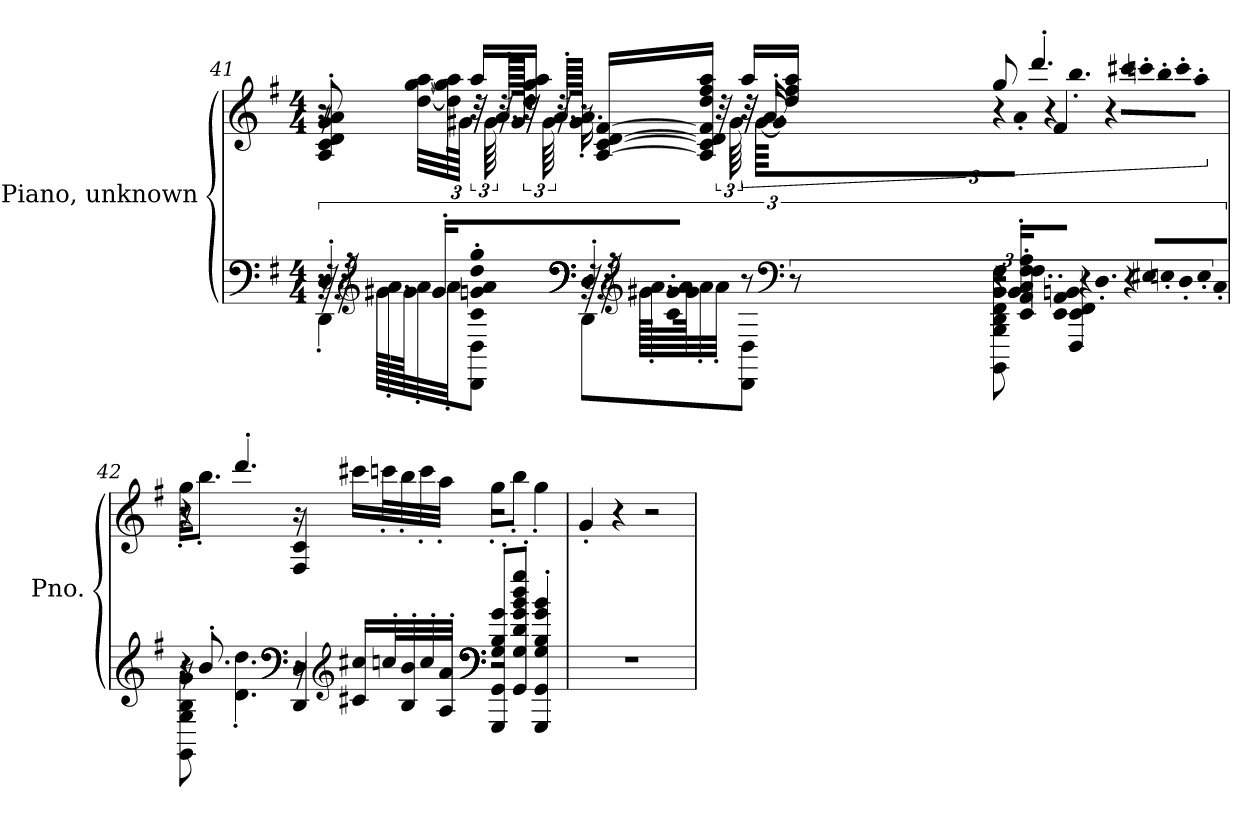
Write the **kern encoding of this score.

**kern	**kern
*part1	*part1
*staff2	*staff1
*I"Piano, unknown	*
*I'Pno.	*
!!LO:PB:g=z
*clefF4	*clefG2
*k[f#]	*k[f#]
*M4/4	*M4/4
=41	=41
*^	*^
*	*^	*	*^
*	*	*^	*	*	*
12r	64r	4D'/	4DD'\	8r	16r	8A/' 8c/' 8d/' 8g/' 8a/'
.	128r	.	.	.	.	.
*clefG2	*	*	*	*	*	*
.	128g#X\KLLLL	.	.	.	.	.
.	64.a'\	.	.	.	.	.
.	128g#\JK	.	.	.	.	.
.	32a'\	.	.	.	[32dd\ [32gg\ [32aa\LLL	.
24g#'/LL	.	.	.	.	.	.
*	*	*	*	*	*Xbrackettup	*
.	32a'\JJ	.	.	.	48dd\] 48gg\] 48aa\]	.
.	.	.	.	.	96g#X\JJJk	.
*	*	*	*	*	*brackettup	*
16c/' 16gn/' 16a/' 16dd/' 16gg/'	8DD\ 8D\J	.	.	16aa/LL	48r	32r
.	.	.	.	.	96g#\	.
.	.	.	.	.	32r	64.a'/LLLL
.	.	.	.	.	.	128g#/JJJJk
16c/' 16g/' 16a/'JJ	.	.	.	16dd/ 16gg/ 16aa/JJ	48r	32r
.	.	.	.	.	96g#\	.
.	.	.	.	.	32r	64.a'/LLLL
.	.	.	.	.	.	128g#/JJJJk
*clefF4	*	*	*	*	*	*
12r	64r	4D'/	8DD\L	8r	16.a'\	[16A/ [16c/ [16d/ [16f#/LL
.	128r	.	.	.	.	.
*clefG2	*	*	*	*	*	*
.	128g#X\KLLLL	.	.	.	.	.
.	64.a'\	.	.	.	.	.
.	128g#\JK	.	.	.	.	.
.	32a'\	.	.	.	.	16A/] 16c/] 16d/] 16f#/] 16dd/ 16ff#/ 16aa/JJ
24g#'/LL	.	.	.	.	.	.
.	32a'\JJJ	.	.	.	48r	.
.	.	.	.	.	96g#\	.
16c/' 16f#/' 16a/' 16dd/' 16ff#/'	8r	.	8DD\ 8D\J	16aa/LL	48r	32r
.	.	.	.	.	[96g#\KKLL	.
.	.	.	.	.	16g#\]	16.a'/
16c/' 16f#/' 16gn/'JJ	.	.	.	16dd/ 16ff#/ 16aa/JJ	.	.
.	.	.	.	.	32a'\JJk	.
16r	8GG\ 8G\ 8B\ 8d\ 8g\ 8dd\	4r	2r	8gg/	16r	4r
8.b'/	.	.	.	.	8.bb'\	.
.	4.dd'\	.	.	4.ddd'/	.	.
16r	.	4D/ 4c/ 4d/	.	.	16r	4f#/
16cc#X/LL	.	.	.	.	16ccc#X\LL	.
32ccn'/L	.	.	.	.	32cccn'\L	.
32b'/	.	.	.	.	32bb'\	.
32cc'/	.	.	.	.	32ccc'\	.
32a'/JJJ	.	.	.	.	32aa'\JJJ	.
*	*	*v	*v	*	*	*
!!LO:LB:g=z	!!	!!
=42	=42	=42	=42	=42	=42
16r	8GG\ 8G\ 8B\ 8g\	4r	8r	16gg'\KL	4r
8.b'/	.	.	.	8.bb'\J	.
.	4.d\' 4.dd\'	.	4.ddd'/	.	.
*clefF4	*	*	*	*	*
16r	.	4DD/ 4D/	.	16r	4F#/ 4c/
*clefG2	*	*	*	*	*
16c#X/ 16cc#X/LL	.	.	.	16ccc#X\LL	.
32ccn'/L	.	.	.	32cccn'\L	.
32B/' 32b/'	.	.	.	32bb'\	.
32cc'/	.	.	.	32ccc'\	.
32A/' 32a/'JJJ	.	.	.	32aa'\JJJ	.
*clefF4	*	*	*	*	*
8GGG/' 8GG/' 8G/' 8B/' 8g/'L	2r	2r	2r	8gg'\L	2r
8GG/' 8G/' 8d/' 8g/' 8b/' 8dd/' 8gg/'J	.	.	.	8bb'\J	.
4GGG/' 4GG/' 4G/' 4B/' 4g/' 4b/'	.	.	.	4gg'\	.
*v	*v	*v	*	*	*
*	*v	*v	*v
=43	=43
1r	4g'/
.	4r
.	2r
=	=
*-	*-
